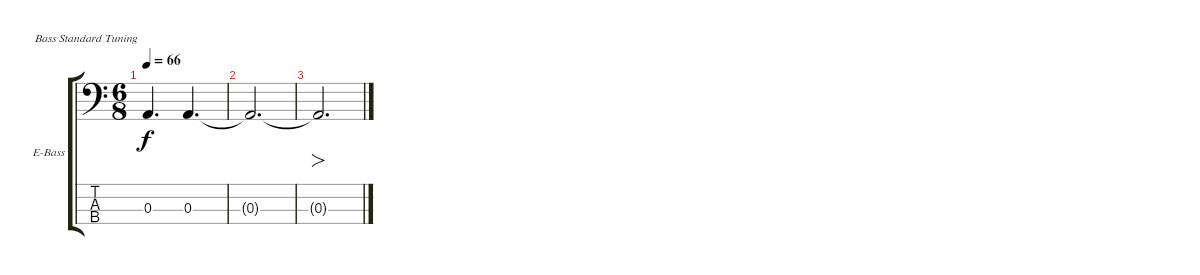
\defaultSystemsLayout 4
\bracketExtendMode groupsimilarinstruments
\firstSystemTrackNameOrientation horizontal
\otherSystemsTrackNameOrientation horizontal
\track ("Bass" "E-Bass") {instrument electricbassfinger}
\staff {score tabs}
\tuning (G2 D2 A1 E1)
\ts (6 8)
\tempo 66
\clef f4
\ks c
0.3.4{d dy f} 0.3.4{d} |
0.3{t}.2{d} |
0.3{t}.2{fo d}
